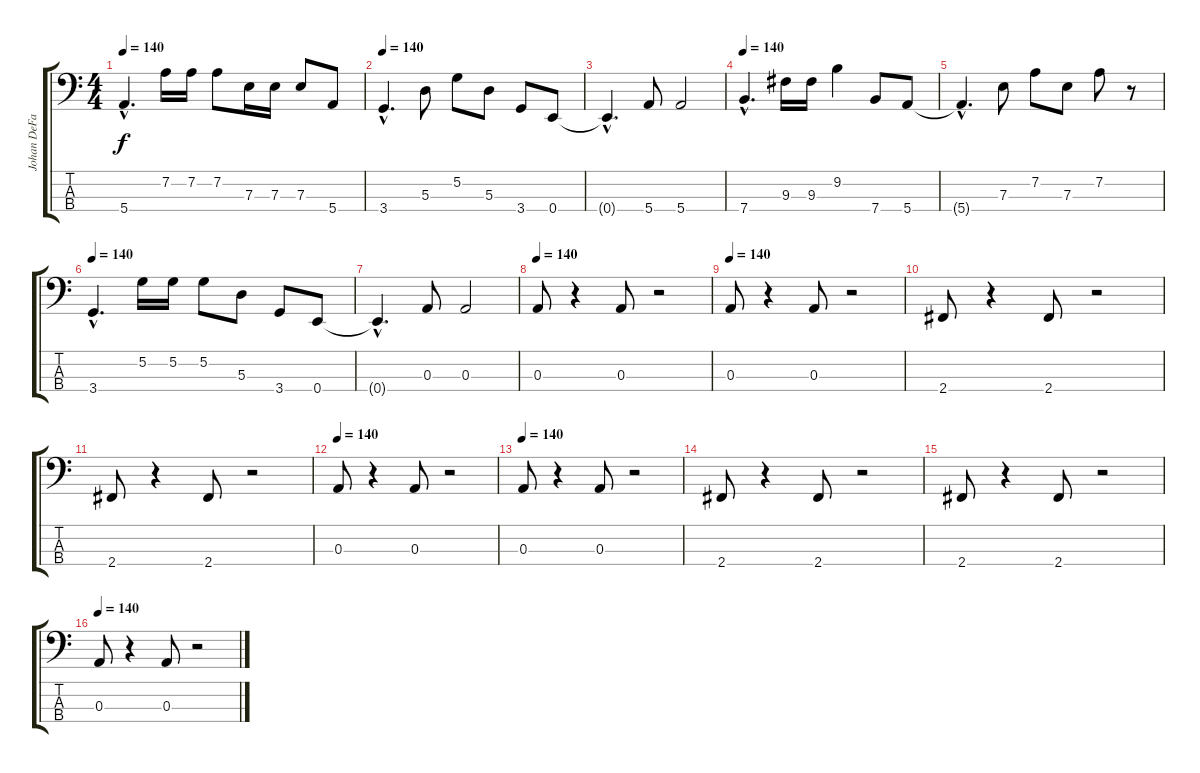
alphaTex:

\track ("Johan DeFarfalla" "Johan DeFa") {instrument electricbassfinger}
\staff {score tabs}
\tuning (G2 D2 A1 E1) {hide}
\ts (4 4)
\tempo 140
\clef f4
\ks c
5.4{hac t}.4{d dy f} 7.2.16 7.2.16 7.2.8 7.3.16 7.3.16 7.3.8 5.4.8 |
\tempo 140
3.4{hac}.4{d} 5.3.8 5.2.8 5.3.8 3.4.8 0.4.8 |
0.4{hac t}.4{d} 5.4.8 5.4.2 |
\tempo 140
7.4{hac}.4{d} 9.3.16 9.3.16 9.2.4 7.4.8 5.4.8 |
5.4{hac t}.4{d} 7.3.8 7.2.8 7.3.8 7.2.8 r.8 |
\tempo 140
3.4{hac}.4{d} 5.2.16 5.2.16 5.2.8 5.3.8 3.4.8 0.4.8 |
0.4{hac t}.4{d} 0.3.8 0.3.2 |
\tempo 140
0.3.8 r.4 0.3.8 r.2 |
\tempo 140
0.3.8 r.4 0.3.8 r.2 |
2.4.8 r.4 2.4.8 r.2 |
2.4.8 r.4 2.4.8 r.2 |
\tempo 140
0.3.8 r.4 0.3.8 r.2 |
\tempo 140
0.3.8 r.4 0.3.8 r.2 |
2.4.8 r.4 2.4.8 r.2 |
2.4.8 r.4 2.4.8 r.2 |
\tempo 140
0.3.8 r.4 0.3.8 r.2
